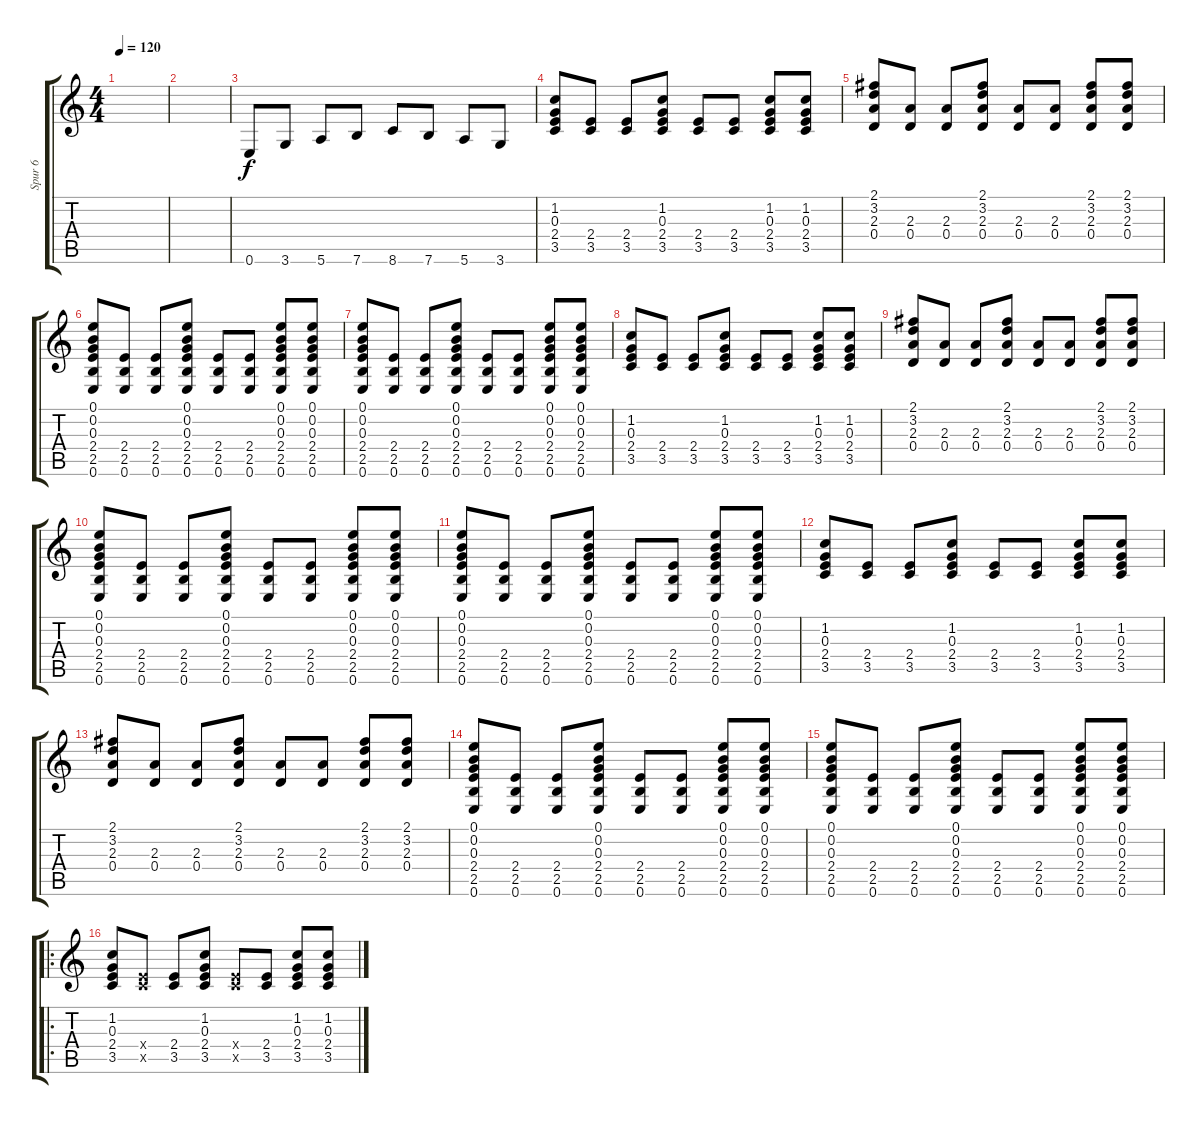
\track ("Spur 6" "Spur 6") {instrument overdrivenguitar}
\staff {score tabs}
\tuning (E4 B3 G3 D3 A2 E2) {hide}
\ts (4 4)
\tempo 120
\clef g2
\ks c
|
|
0.6.8 3.6.8 5.6.8 7.6.8 8.6.8 7.6.8 5.6.8 3.6.8 |
(1.2 0.3 2.4 3.5).8 (2.4 3.5).8 (2.4 3.5).8 (1.2 0.3 2.4 3.5).8 (2.4 3.5).8 (2.4 3.5).8 (1.2 0.3 2.4 3.5).8 (1.2 0.3 2.4 3.5).8 |
(2.1 3.2 2.3 0.4).8 (2.3 0.4).8 (2.3 0.4).8 (2.1 3.2 2.3 0.4).8 (2.3 0.4).8 (2.3 0.4).8 (2.1 3.2 2.3 0.4).8 (2.1 3.2 2.3 0.4).8 |
(0.1 0.2 0.3 2.4 2.5 0.6).8 (2.4 2.5 0.6).8 (2.4 2.5 0.6).8 (0.1 0.2 0.3 2.4 2.5 0.6).8 (2.4 2.5 0.6).8 (2.4 2.5 0.6).8 (0.1 0.2 0.3 2.4 2.5 0.6).8 (0.1 0.2 0.3 2.4 2.5 0.6).8 |
(0.1 0.2 0.3 2.4 2.5 0.6).8 (2.4 2.5 0.6).8 (2.4 2.5 0.6).8 (0.1 0.2 0.3 2.4 2.5 0.6).8 (2.4 2.5 0.6).8 (2.4 2.5 0.6).8 (0.1 0.2 0.3 2.4 2.5 0.6).8 (0.1 0.2 0.3 2.4 2.5 0.6).8 |
(1.2 0.3 2.4 3.5).8 (2.4 3.5).8 (2.4 3.5).8 (1.2 0.3 2.4 3.5).8 (2.4 3.5).8 (2.4 3.5).8 (1.2 0.3 2.4 3.5).8 (1.2 0.3 2.4 3.5).8 |
(2.1 3.2 2.3 0.4).8 (2.3 0.4).8 (2.3 0.4).8 (2.1 3.2 2.3 0.4).8 (2.3 0.4).8 (2.3 0.4).8 (2.1 3.2 2.3 0.4).8 (2.1 3.2 2.3 0.4).8 |
(0.1 0.2 0.3 2.4 2.5 0.6).8 (2.4 2.5 0.6).8 (2.4 2.5 0.6).8 (0.1 0.2 0.3 2.4 2.5 0.6).8 (2.4 2.5 0.6).8 (2.4 2.5 0.6).8 (0.1 0.2 0.3 2.4 2.5 0.6).8 (0.1 0.2 0.3 2.4 2.5 0.6).8 |
(0.1 0.2 0.3 2.4 2.5 0.6).8 (2.4 2.5 0.6).8 (2.4 2.5 0.6).8 (0.1 0.2 0.3 2.4 2.5 0.6).8 (2.4 2.5 0.6).8 (2.4 2.5 0.6).8 (0.1 0.2 0.3 2.4 2.5 0.6).8 (0.1 0.2 0.3 2.4 2.5 0.6).8 |
(1.2 0.3 2.4 3.5).8 (2.4 3.5).8 (2.4 3.5).8 (1.2 0.3 2.4 3.5).8 (2.4 3.5).8 (2.4 3.5).8 (1.2 0.3 2.4 3.5).8 (1.2 0.3 2.4 3.5).8 |
(2.1 3.2 2.3 0.4).8 (2.3 0.4).8 (2.3 0.4).8 (2.1 3.2 2.3 0.4).8 (2.3 0.4).8 (2.3 0.4).8 (2.1 3.2 2.3 0.4).8 (2.1 3.2 2.3 0.4).8 |
(0.1 0.2 0.3 2.4 2.5 0.6).8 (2.4 2.5 0.6).8 (2.4 2.5 0.6).8 (0.1 0.2 0.3 2.4 2.5 0.6).8 (2.4 2.5 0.6).8 (2.4 2.5 0.6).8 (0.1 0.2 0.3 2.4 2.5 0.6).8 (0.1 0.2 0.3 2.4 2.5 0.6).8 |
(0.1 0.2 0.3 2.4 2.5 0.6).8 (2.4 2.5 0.6).8 (2.4 2.5 0.6).8 (0.1 0.2 0.3 2.4 2.5 0.6).8 (2.4 2.5 0.6).8 (2.4 2.5 0.6).8 (0.1 0.2 0.3 2.4 2.5 0.6).8 (0.1 0.2 0.3 2.4 2.5 0.6).8 |
\ro
(1.2 0.3 2.4 3.5).8 (2.4{x} 3.5{x}).8 (2.4 3.5).8 (1.2 0.3 2.4 3.5).8 (2.4{x} 3.5{x}).8 (2.4 3.5).8 (1.2 0.3 2.4 3.5).8 (1.2 0.3 2.4 3.5).8
